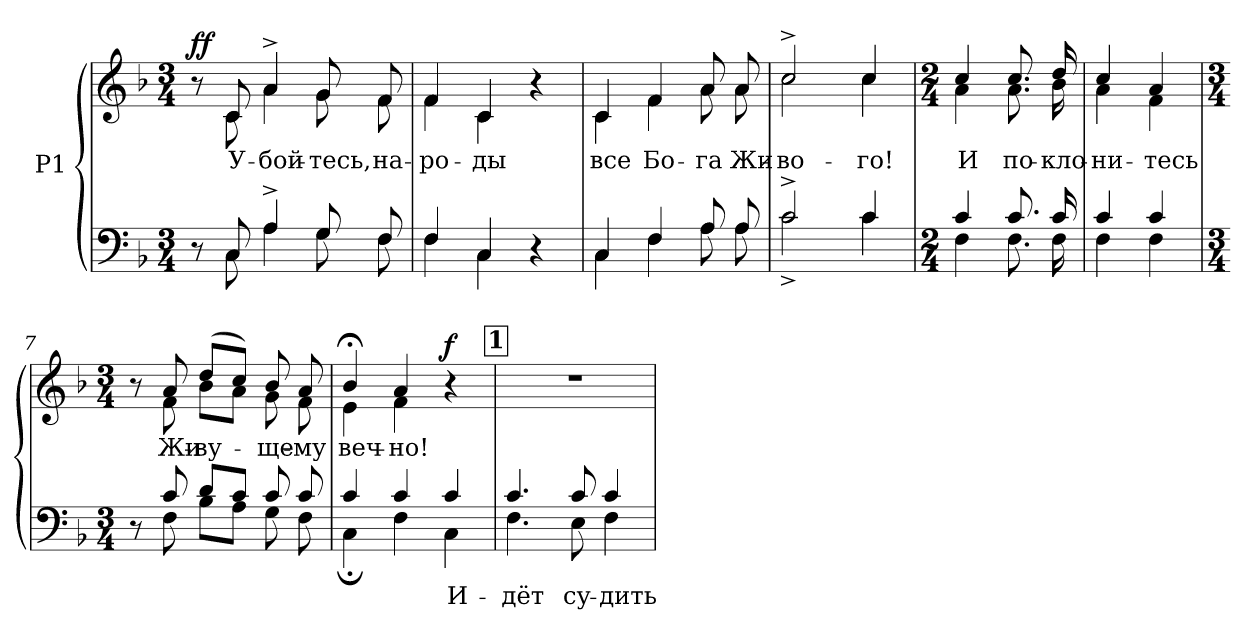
**kern	**text	**kern	**text	**dynam
*part1	*part1	*part1	*part1	*part1
*staff2	*staff2	*staff1	*staff1	*staff1/2
*I"P1	*	*	*	*
!!LO:PB:g=z
*clefF4	*	*clefG2	*	*
*k[b-]	*	*k[b-]	*	*
*F:	*	*F:	*	*
*M3/4	*	*M3/4	*	*
=1	=1	=1	=1	=1
*^	*	*^	*	*
8r	8ryy	.	8r	8ryy	.	f f
*	*	*	*MM76	*	*	*
!	!	!	!	!	!LO:LY:b:color=#000000	!
8Ci/	8Ci\	.	8ci/	8ci\	У-	.
!	!	!	!	!	!LO:LY:b:color=#000000	!
4A^i/	4Ai\	.	4a^i/	4ai\	-бой-	.
!	!	!	!	!	!LO:LY:b:color=#000000	!
8Gi/	8Gi\	.	8gi/	8gi\	-тесь,	.
!	!	!	!	!	!LO:LY:b:color=#000000	!
8Fi/	8Fi\	.	8fi/	8fi\	на-	.
=2	=2	=2	=2	=2	=2	=2
!	!	!	!	!	!LO:LY:b:color=#000000	!
4Fi/	4Fi\	.	4fi/	4fi\	-ро-	.
!	!	!	!	!	!LO:LY:b:color=#000000	!
4Ci/	4Ci\	.	4ci/	4ci\	-ды	.
4r	4ryy	.	4r	4ryy	.	.
=3	=3	=3	=3	=3	=3	=3
!	!	!	!	!	!LO:LY:b:color=#000000	!
4Ci/	4Ci\	.	4ci/	4ci\	все	.
!	!	!	!	!	!LO:LY:b:color=#000000	!
4Fi/	4Fi\	.	4fi/	4fi\	Бо-	.
!	!	!	!	!	!LO:LY:b:color=#000000	!
8Ai/	8Ai\	.	8ai/	8ai\	-га	.
!	!	!	!	!	!LO:LY:b:color=#000000	!
8Ai/	8Ai\	.	8ai/	8ai\	Жи-	.
=4	=4	=4	=4	=4	=4	=4
!	!	!	!	!	!LO:LY:b:color=#000000	!
2c^i/	2c^i\	.	2cc^i/	2cci\	-во-	.
!	!	!	!	!	!LO:LY:b:color=#000000	!
4ci/	4ci\	.	4cci/	4cci\	-го!	.
=5	=5	=5	=5	=5	=5	=5
*M2/4	*	*	*M2/4	*	*	*
!	!	!	!	!	!LO:LY:b:color=#000000	!
4ci/	4Fi\	.	4cci/	4ai\	И	.
!	!	!	!	!	!LO:LY:b:color=#000000	!
8.ci/	8.Fi\	.	8.cci/	8.ai\	по-	.
!	!	!	!	!	!LO:LY:b:color=#000000	!
16ci/	16Fi\	.	16ddi/	16b-i\	-кло-	.
=6	=6	=6	=6	=6	=6	=6
!	!	!	!	!	!LO:LY:b:color=#000000	!
4ci/	4Fi\	.	4cci/	4ai\	-ни-	.
!	!	!	!	!	!LO:LY:b:color=#000000	!
4ci/	4Fi\	.	4ai/	4fi\	-тесь	.
!!LO:LB:g=z	!!
=7	=7	=7	=7	=7	=7	=7
*M3/4	*	*	*M3/4	*	*	*
8r	8ryy	.	8r	8ryy	.	.
!	!	!	!	!	!LO:LY:b:color=#000000	!
8ci/	8Fi\	.	8ai/	8fi\	Жи-	.
!	!	!	!	!	!LO:LY:b:color=#000000	!
8di/L	8B-i\L	.	(8ddi/L	8b-i\L	-ву-	.
8ci/J	8Ai\J	.	8cci/J)	8ai\J	.	.
!	!	!	!	!	!LO:LY:b:color=#000000	!
8ci/	8Gi\	.	8b-i/	8gi\	-ще-	.
!	!	!	!	!	!LO:LY:b:color=#000000	!
8ci/	8Fi\	.	8ai/	8fi\	-му	.
=8	=8	=8	=8	=8	=8	=8
!	!	!	!	!	!LO:LY:b:color=#000000	!
4ci/	4C;i\	.	4b-;i/	4ei\	веч-	.
!	!	!	!	!	!LO:LY:b:color=#000000	!
4ci/	4Fi\	.	4ai/	4fi\	-но!	.
!	!	!LO:LY:a:color=#000000	!	!	!	!
4ci/	4Ci\	И-	4r	4ryy	.	f
*	*	*	*v	*v	*	*
!!LO:REH:place=s1:B:color=#000000:enc=box:fs=19.9975:t=1
=9	=9	=9	=9	=9	=9
*	*	*	*^	*	*
!	!	!LO:LY:a:color=#000000	!LO:N:vis=1	!	!	!
*	*	*	*v	*v	*	*
4.ci/	4.Fi\	-дёт	2.r	.	.
!	!	!LO:LY:a:color=#000000	!	!	!
8ci/	8Ei\	су-	.	.	.
!	!	!LO:LY:a:color=#000000	!	!	!
4ci/	4Fi\	-дить	.	.	.
*v	*v	*	*	*	*
=	=	=	=	=
*-	*-	*-	*-	*-
